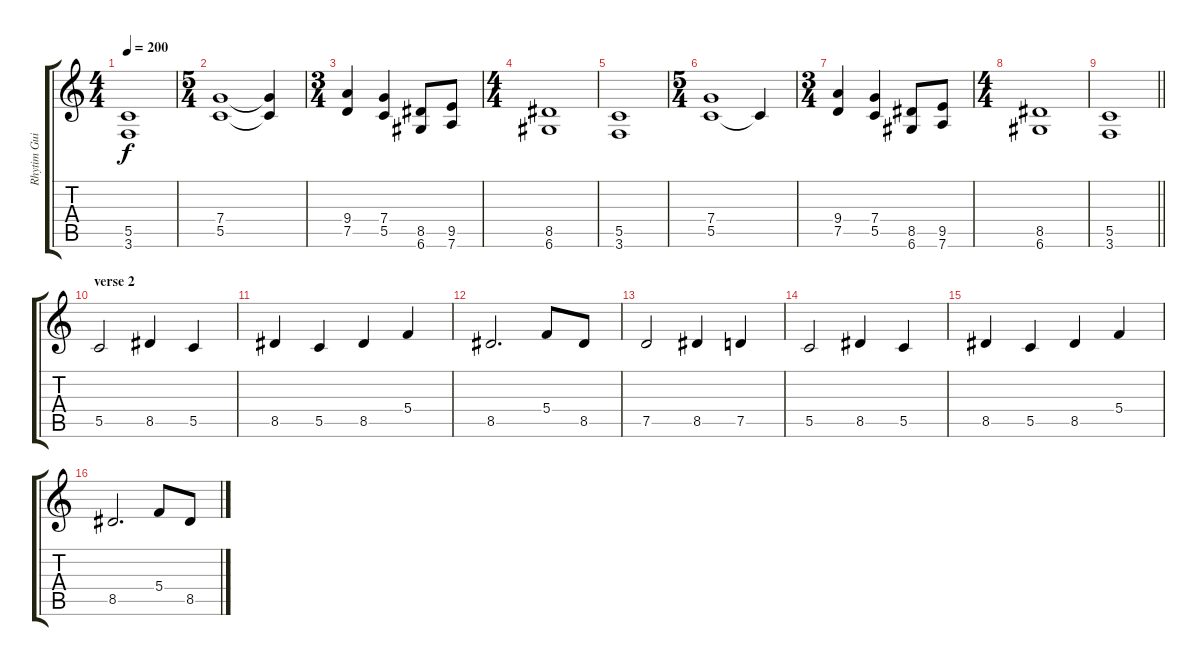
\track ("Rhytim Guitar" "Rhytim Gui") {instrument distortionguitar}
\staff {score tabs}
\tuning (D4 A3 F3 C3 G2 D2) {hide}
\ts (4 4)
\tempo 200
\clef g2
\ks c
(5.5 3.6).1{dy f} |
\ts (5 4)
(7.4 5.5).1 (7.4{t} 5.5{t}).4 |
\ts (3 4)
(9.4 7.5).4 (7.4 5.5).4 (8.5 6.6).8 (9.5 7.6).8 |
\ts (4 4)
(8.5 6.6).1 |
(5.5 3.6).1 |
\ts (5 4)
(7.4 5.5).1 5.5{t}.4 |
\ts (3 4)
(9.4 7.5).4 (7.4 5.5).4 (8.5 6.6).8 (9.5 7.6).8 |
\ts (4 4)
(8.5 6.6).1 |
\barLineRight lightlight
(5.5 3.6).1 |
\section ("" "verse 2")
5.5.2 8.5.4 5.5.4 |
8.5.4 5.5.4 8.5.4 5.4.4 |
8.5.2{d} 5.4.8 8.5.8 |
7.5.2 8.5.4 7.5.4 |
5.5.2 8.5.4 5.5.4 |
8.5.4 5.5.4 8.5.4 5.4.4 |
8.5.2{d} 5.4.8 8.5.8
